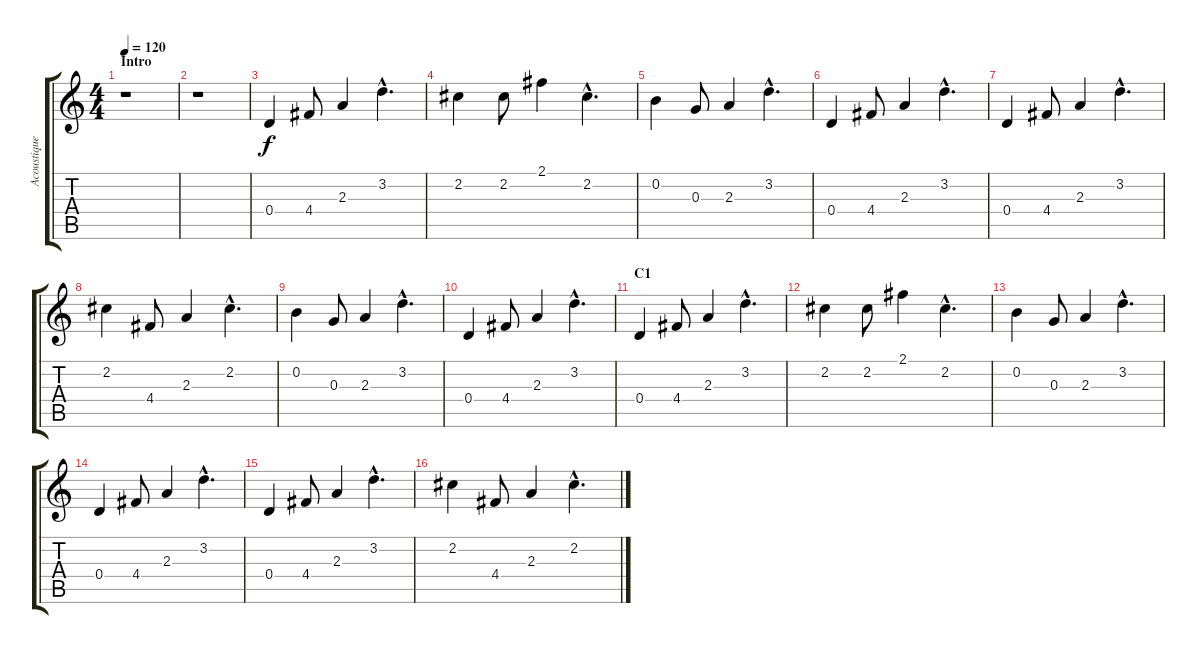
\track ("Acoustique" "Acoustique") {instrument electricguitarjazz}
\staff {score tabs}
\tuning (E4 B3 G3 D3 A2 E2) {hide}
\ts (4 4)
\section ("" "Intro")
\tempo 120
\clef g2
\ks c
r.1{dy f instrument electricguitarjazz} |
r.1 |
0.4.4 4.4.8 2.3.4 3.2{hac}.4{d} |
2.2.4 2.2.8 2.1.4 2.2{hac}.4{d} |
0.2.4 0.3.8 2.3.4 3.2{hac}.4{d} |
0.4.4 4.4.8 2.3.4 3.2{hac}.4{d} |
0.4.4 4.4.8 2.3.4 3.2{hac}.4{d} |
2.2.4 4.4.8 2.3.4 2.2{hac}.4{d} |
0.2.4 0.3.8 2.3.4 3.2{hac}.4{d} |
0.4.4 4.4.8 2.3.4 3.2{hac}.4{d} |
\section ("" "C1")
0.4.4 4.4.8 2.3.4 3.2{hac}.4{d} |
2.2.4 2.2.8 2.1.4 2.2{hac}.4{d} |
0.2.4 0.3.8 2.3.4 3.2{hac}.4{d} |
0.4.4 4.4.8 2.3.4 3.2{hac}.4{d} |
0.4.4 4.4.8 2.3.4 3.2{hac}.4{d} |
2.2.4 4.4.8 2.3.4 2.2{hac}.4{d}
